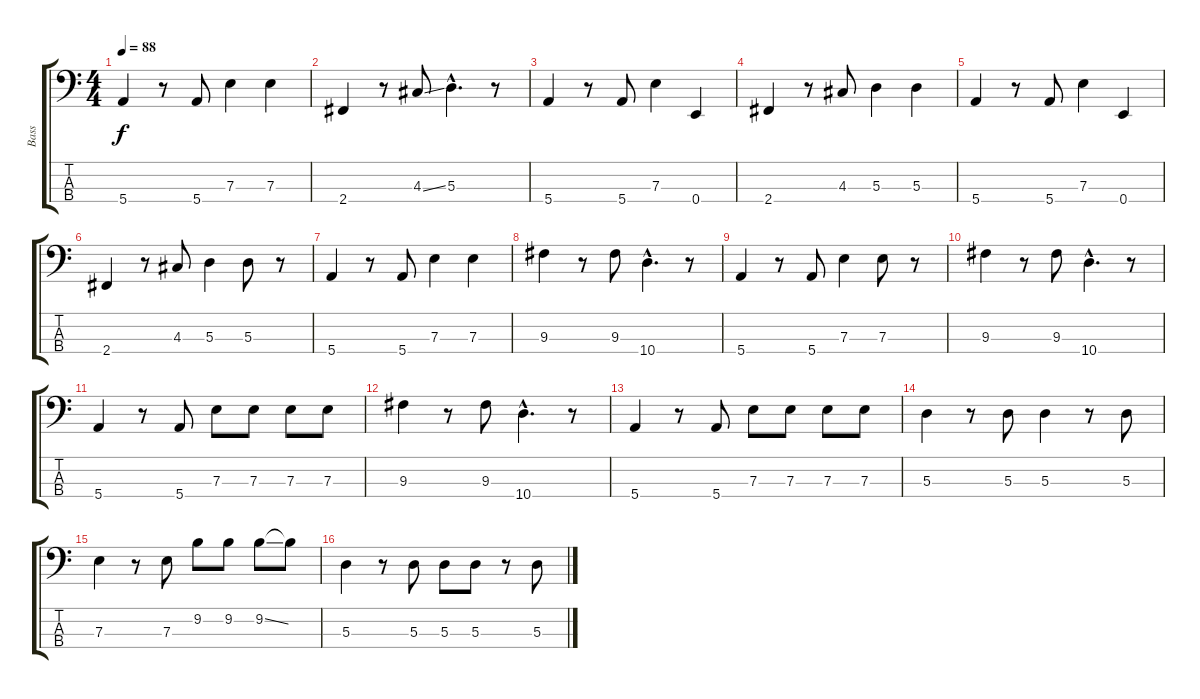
\track ("Bass" "Bass") {instrument electricbassfinger}
\staff {score tabs}
\tuning (G2 D2 A1 E1) {hide}
\ts (4 4)
\tempo 88
\clef f4
\ks c
5.4.4{dy f} r.8 5.4.8 7.3.4 7.3.4 |
2.4.4 r.8 4.3{ss}.8 5.3{hac}.4{d} r.8 |
5.4.4 r.8 5.4.8 7.3.4 0.4.4 |
2.4.4 r.8 4.3.8 5.3.4 5.3.4 |
5.4.4 r.8 5.4.8 7.3.4 0.4.4 |
2.4.4 r.8 4.3.8 5.3.4 5.3.8 r.8 |
5.4.4 r.8 5.4.8 7.3.4 7.3.4 |
9.3.4 r.8 9.3.8 10.4{hac}.4{d} r.8 |
5.4.4 r.8 5.4.8 7.3.4 7.3.8 r.8 |
9.3.4 r.8 9.3.8 10.4{hac}.4{d} r.8 |
5.4.4 r.8 5.4.8 7.3.8 7.3.8 7.3.8 7.3.8 |
9.3.4 r.8 9.3.8 10.4{hac}.4{d} r.8 |
5.4.4 r.8 5.4.8 7.3.8 7.3.8 7.3.8 7.3.8 |
5.3.4 r.8 5.3.8 5.3.4 r.8 5.3.8 |
7.3.4 r.8 7.3.8 9.2.8 9.2.8 9.2{ss}.8 9.2{t}.8 |
5.3.4 r.8 5.3.8 5.3.8 5.3.8 r.8 5.3.8
